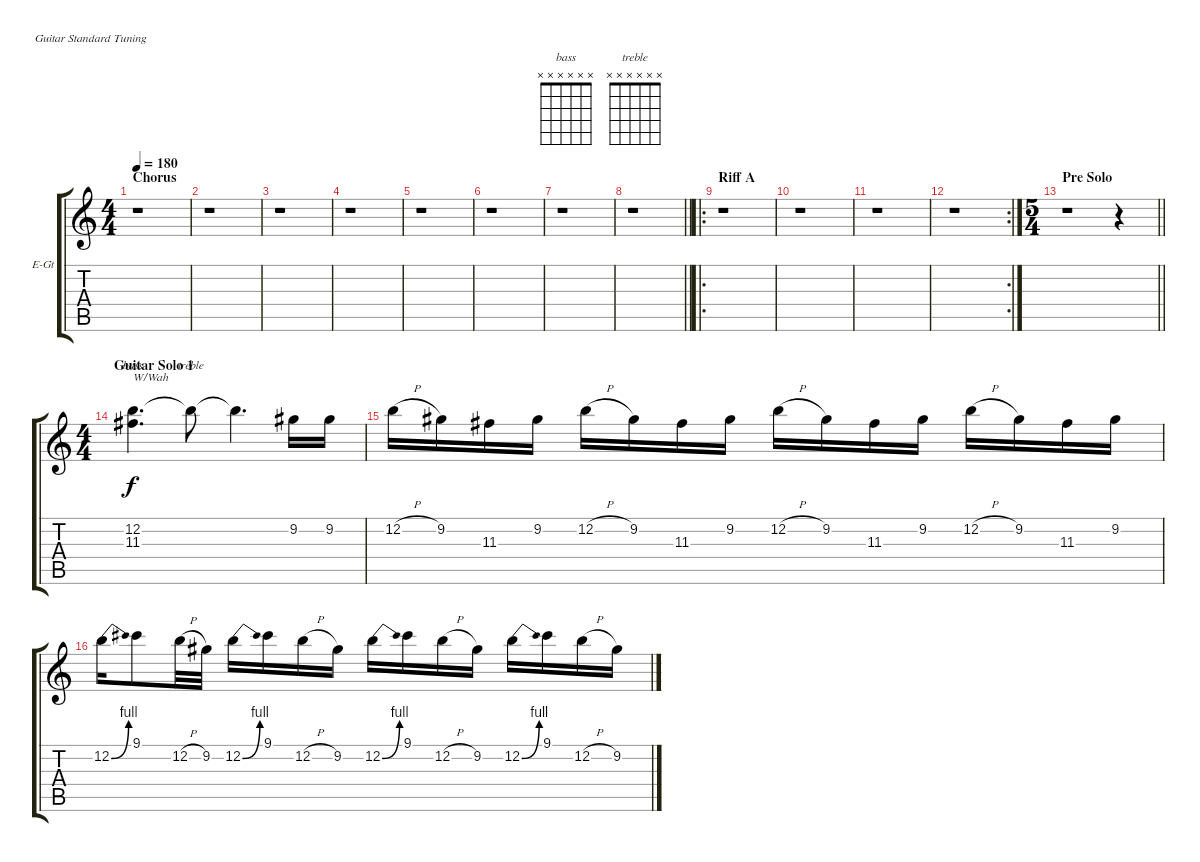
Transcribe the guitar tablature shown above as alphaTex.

\bracketExtendMode groupsimilarinstruments
\firstSystemTrackNameOrientation horizontal
\otherSystemsTrackNameOrientation horizontal
\track ("Gtr. III Lead" "E-Gt") {instrument overdrivenguitar}
\staff {score tabs}
\tuning (E4 B3 G3 D3 A2 E2)
\chord ("bass" x x x x x x)
\chord ("treble" x x x x x x)
\ts (4 4)
\section ("" "Chorus")
\tempo 180
\clef g2
\ks c
r.1{dy f} |
r.1 |
r.1 |
r.1 |
r.1 |
r.1 |
r.1 |
\barLineRight lightlight
r.1 |
\ro
\section ("" "Riff A")
r.1 |
r.1 |
r.1 |
\rc 2
r.1 |
\ts (5 4)
\beaming (8 6 4)
\section ("" "Pre Solo")
\barLineRight lightlight
r.1 r.4 |
\ts (4 4)
\beaming (8 2 2 2 2)
\section ("" "Guitar Solo 1")
(12.2 11.3).4{d ch "bass" txt "W/Wah"} 12.2{t}.8{ch "treble"} 12.2{t}.4{d} 9.2.16 9.2.16 |
12.2{h}.16 9.2.16 11.3.16 9.2.16 12.2{h}.16 9.2.16 11.3.16 9.2.16 12.2{h}.16 9.2.16 11.3.16 9.2.16 12.2{h}.16 9.2.16 11.3.16 9.2.16 |
12.2{be (bend 0 0 60 4)}.16 9.1.8 12.2{h}.32 9.2.32 12.2{be (bend 0 0 60 4)}.16 9.1.16 12.2{h}.16 9.2.16 12.2{be (bend 0 0 60 4)}.16 9.1.16 12.2{h}.16 9.2.16 12.2{be (bend 0 0 60 4)}.16 9.1.16 12.2{h}.16 9.2.16
